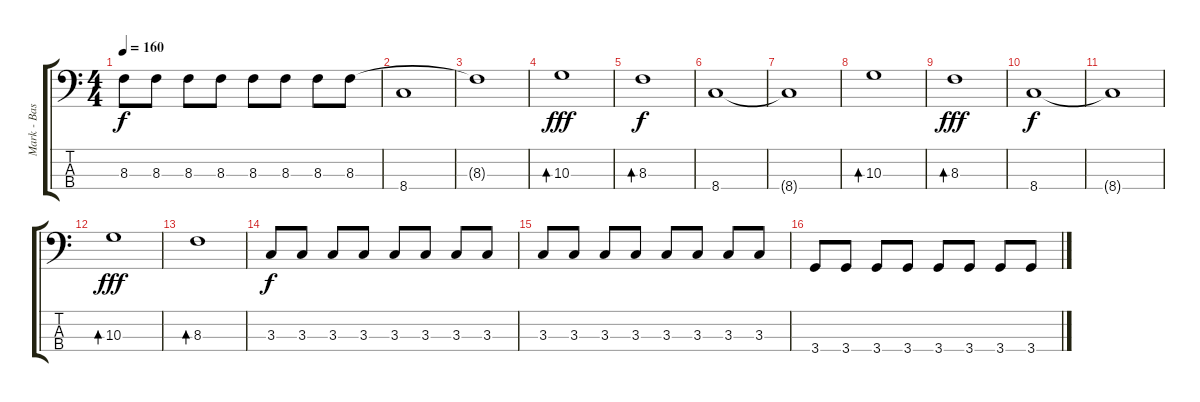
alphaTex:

\track ("Mark - Bass" "Mark - Bas") {instrument electricbasspick}
\staff {score tabs}
\tuning (G2 D2 A1 E1) {hide}
\ts (4 4)
\tempo 160
\clef f4
\ks c
8.3.8{dy f} 8.3.8 8.3.8 8.3.8 8.3.8 8.3.8 8.3.8 8.3.8 |
8.4.1 |
8.3{t}.1 |
10.3.1{bd 60 dy fff} |
8.3.1{bd 60 dy f} |
8.4.1 |
8.4{t}.1 |
10.3.1{bd 60} |
8.3.1{bd 60 dy fff} |
8.4.1{dy f} |
8.4{t}.1 |
10.3.1{bd 60 dy fff} |
8.3.1{bd 60} |
3.3.8{dy f} 3.3.8 3.3.8 3.3.8 3.3.8 3.3.8 3.3.8 3.3.8 |
3.3.8 3.3.8 3.3.8 3.3.8 3.3.8 3.3.8 3.3.8 3.3.8 |
3.4.8 3.4.8 3.4.8 3.4.8 3.4.8 3.4.8 3.4.8 3.4.8
